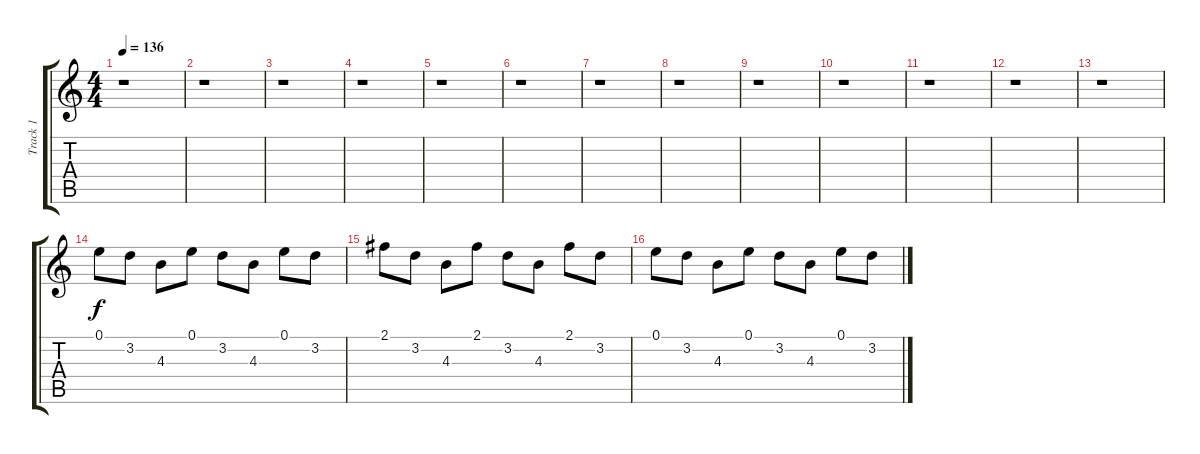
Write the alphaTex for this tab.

\track ("Track 1" "Track 1") {instrument acousticguitarsteel}
\staff {score tabs}
\tuning (E4 B3 G3 D3 A2 E2) {hide}
\ts (4 4)
\tempo 136
\clef g2
\ks c
r.1{dy f} |
r.1 |
r.1 |
r.1 |
r.1 |
r.1 |
r.1 |
r.1 |
r.1 |
r.1 |
r.1 |
r.1 |
r.1 |
0.1.8 3.2.8 4.3.8 0.1.8 3.2.8 4.3.8 0.1.8 3.2.8 |
2.1.8 3.2.8 4.3.8 2.1.8 3.2.8 4.3.8 2.1.8 3.2.8 |
0.1.8 3.2.8 4.3.8 0.1.8 3.2.8 4.3.8 0.1.8 3.2.8
